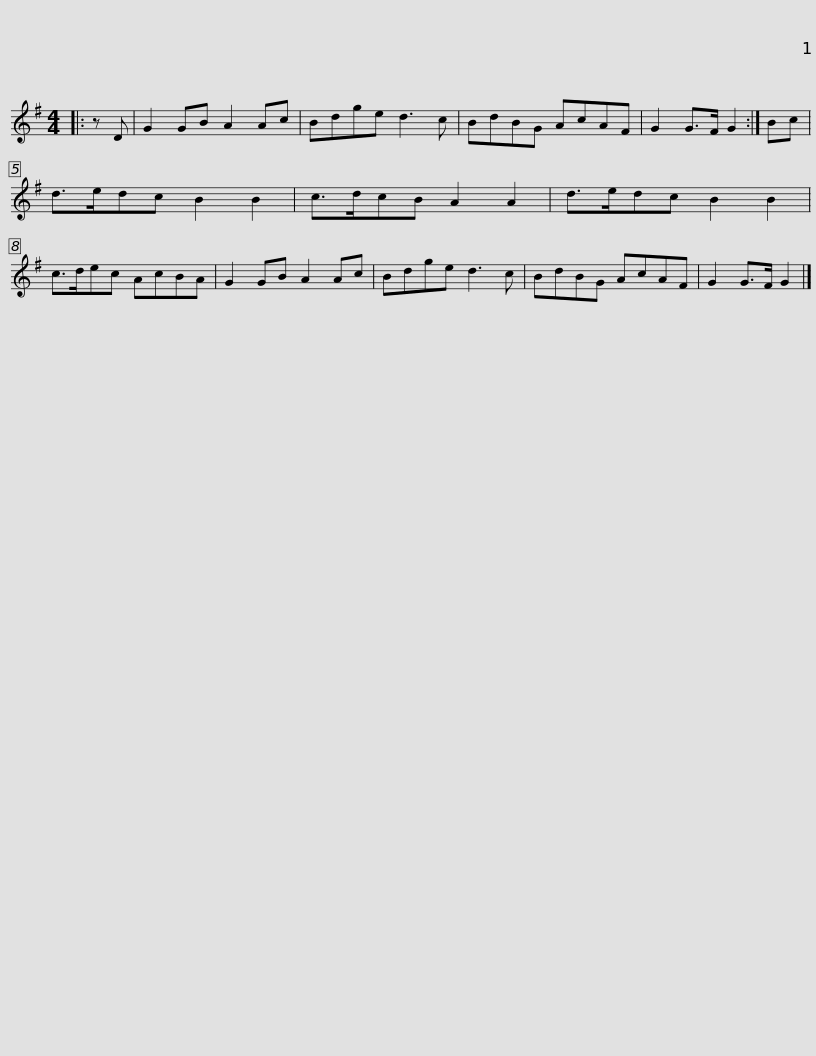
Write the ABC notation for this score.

X:1
L:1/8
M:4/4
I:linebreak $
K:G
V:1 treble
V:1
|: z D | G2 GB A2 Ac | Bdge d3 c | BdBG AcAF | G2 G>F G2 :| %5
 Bc | d>edc B2 B2 |$ c>dcB A2 A2 | d>edc B2 B2 | c>dec AcBA | %10
 G2 GB A2 Ac | Bdge d3 c | BdBG AcAF |$ G2 G>F G2 |] %14
